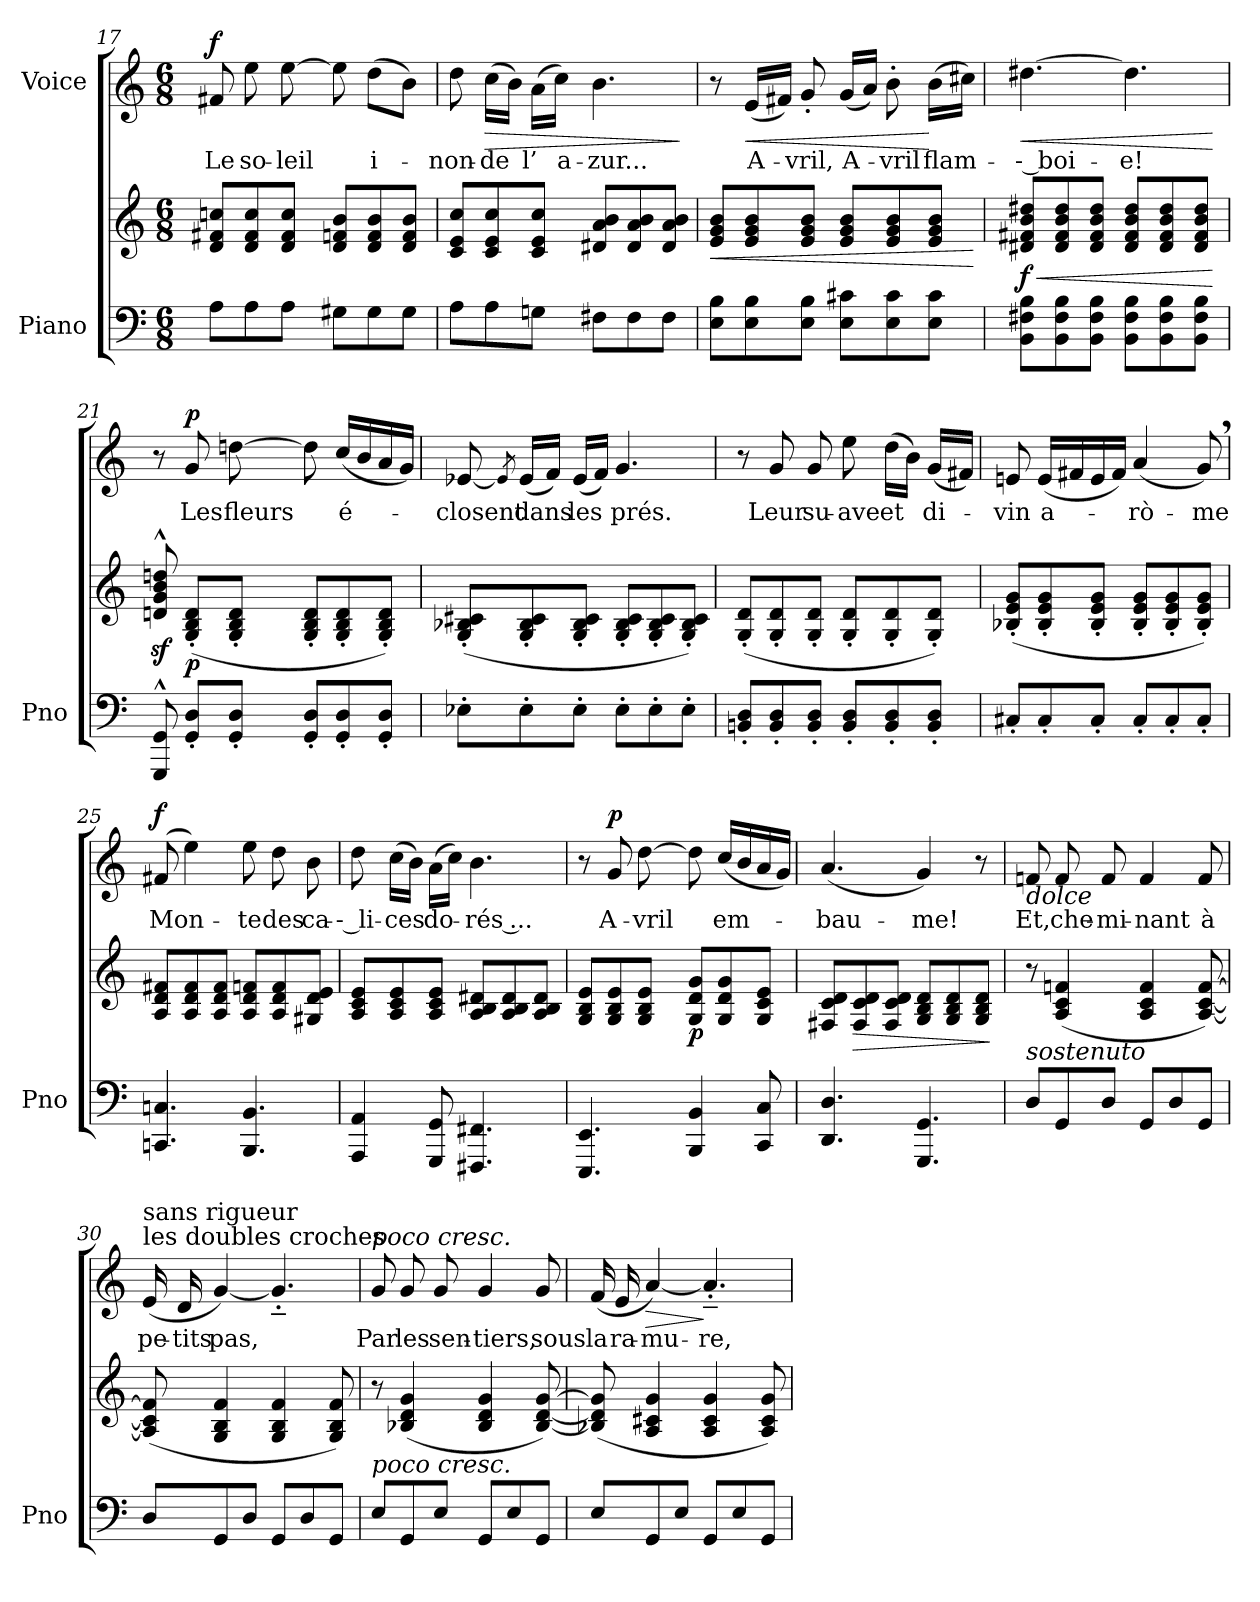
**kern	**kern	**dynam	**kern	**text	**dynam
*part2	*part2	*part2	*part1	*part1	*part1
*staff3	*staff2	*staff2/3	*staff1	*staff1	*staff1
*I"Piano	*	*	*I"Voice	*	*
*I'Pno	*	*	*	*	*
!!LO:LB:g=z
*clefF4	*clefG2	*	*clefG2	*	*
*k[]	*k[]	*	*k[]	*	*
*M6/8	*M6/8	*	*M6/8	*	*
=17	=17	=17	=17	=17	=17
!	!	!LO:DY:b	!	!LO:LY:b	!
!	!	!LO:DY:n=1:b	!	!	!LO:DY:a
8A\L	8d/ 8f#X/ 8ccn/L	f other-dynamics	8f#X/	Le	f
!	!	!	!	!LO:LY:b	!
8A\	8d/ 8f#/ 8cc/	.	8ee\	so-	.
!	!	!	!	!LO:LY:b	!
8A\J	8d/ 8f#/ 8cc/J	.	[8ee\	-leil	.
8G#X\L	8d/ 8fn/ 8b/L	.	8ee\]	.	.
!	!	!	!	!LO:LY:b	!
8G#\	8d/ 8f/ 8b/	.	(8dd\L	i-	.
8G#\J	8d/ 8f/ 8b/J	.	8b\J)	.	.
=18	=18	=18	=18	=18	=18
!	!	!	!	!LO:LY:b	!
8A\L	8c/ 8e/ 8cc/L	.	8dd\	-non-	.
!	!	!	!	!LO:LY:b	!LO:HP:b
8A\	8c/ 8e/ 8cc/	.	(16cc\LL	-de	>
.	.	.	16b\JJ)	.	.
!	!	!	!	!LO:LY:b	!
8Gnj\J	8c/ 8e/ 8cc/J	.	(16a\LL	l’	.
!	!	!	!	!LO:LY:b	!
.	.	.	16cc\JJ)	a-	.
!	!	!	!	!LO:LY:b	!
8F#X\L	8d#X/ 8a/ 8b/L	.	4.b\	-zur...	.
8F#\	8d#/ 8a/ 8b/	.	.	.	.
8F#\J	8d#/ 8a/ 8b/J	.	.	.	.
.	.	.	.	.	]
=19	=19	=19	=19	=19	=19
!	!	!LO:HP:b	!	!	!
8E\ 8B\L	8e/ 8g/ 8b/L	<	8r	.	.
!	!	!	!	!LO:LY:b	!LO:HP:b
8E\ 8B\	8e/ 8g/ 8b/	.	(16e/LL	A-	<
.	.	.	16f#X/JJ)	.	.
!	!	!	!	!LO:LY:b	!
8E\ 8B\J	8e/ 8g/ 8b/J	.	8g'>/	-vril,	.
!	!	!	!	!LO:LY:b	!
8E\ 8c#X\L	8e/ 8g/ 8b/L	.	(16g/LL	A-	.
.	.	.	16a/JJ)	.	.
!	!	!	!	!LO:LY:b	!
8E\ 8c#\	8e/ 8g/ 8b/	.	8b'\	-vril	.
!	!	!	!	!LO:LY:b	!LO:DY:n=1:a
!	!	!	!	!	!LO:DY:n=2:a
8E\ 8c#\J	8e/ 8g/ 8b/J	.	(16b\LL	flam-	[ other-dynamics f
.	.	.	16cc#X\JJ)	.	.
.	.	[	.	.	.
!!LO:LB:g=z
=20	=20	=20	=20	=20	=20
!	!	!LO:HP:b	!	!LO:LY:b	!LO:HP:b
!	!	!LO:DY:n=1:b	!	!	!
8BB\ 8F#X\ 8B\L	8d#X/ 8f#X/ 8b/ 8dd#X/L	< f	[4.dd#X\	-- boi-	<
8BB\ 8F#\ 8B\	8d#/ 8f#/ 8b/ 8dd#/	.	.	.	.
8BB\ 8F#\ 8B\J	8d#/ 8f#/ 8b/ 8dd#/J	.	.	.	.
!	!	!	!	!LO:LY:b	!
8BB\ 8F#\ 8B\L	8d#/ 8f#/ 8b/ 8dd#/L	.	4.dd#\]	-e!	.
8BB\ 8F#\ 8B\	8d#/ 8f#/ 8b/ 8dd#/	.	.	.	.
8BB\ 8F#\ 8B\J	8d#/ 8f#/ 8b/ 8dd#/J	.	.	.	.
.	.	[	.	.	[
=21	=21	=21	=21	=21	=21
8GGG/^^ 8GG/^^	8dn/z<^^ 8g/z<^^ 8b/z<^^ 8ddn/z<^^	.	8r	.	.
!	!	!LO:DY:b	!	!LO:LY:b	!LO:DY:a
8GG/' 8D/'L	(8G/' 8B/' 8d/'L	p	8g/	Les	p
!	!	!	!	!LO:LY:b	!
8GG/' 8D/'J	8G/' 8B/' 8d/'J	.	[8ddn\	fleurs	.
8GG/' 8D/'L	8G/' 8B/' 8d/'L	.	8dd\]	.	.
!	!	!	!	!LO:LY:b	!
8GG/' 8D/'	8G/' 8B/' 8d/'	.	(16cc/LL	é-	.
.	.	.	16b/	.	.
8GG/' 8D/'J	8G/' 8B/' 8d/'J)	.	16a/	.	.
.	.	.	16g/JJ)	.	.
=22	=22	=22	=22	=22	=22
!	!	!	!	!LO:LY:b	!
8E-X'\L	(8G/' 8B-X/' 8c#X/'L	.	[8e-X/	-closent	.
.	.	.	8qe-/]	.	.
!	!	!	!	!LO:LY:b	!
8E-'\	8G/' 8B-/' 8c#/'	.	(16e-/LL	dans	.
.	.	.	16f/JJ)	.	.
!	!	!	!	!LO:LY:b	!
8E-'\J	8G/' 8B-/' 8c#/'J	.	(16e-/LL	les	.
.	.	.	16f/JJ)	.	.
!	!	!	!	!LO:LY:b	!
8E-'\L	8G/' 8B-/' 8c#/'L	.	4.g/	prés.	.
8E-'\	8G/' 8B-/' 8c#/'	.	.	.	.
8E-'\J	8G/' 8B-/' 8c#/'J)	.	.	.	.
!!LO:PB:g=z
=23	=23	=23	=23	=23	=23
8BBn/' 8D/'L	(8G/' 8d/'L	.	8r	.	.
!	!	!	!	!LO:LY:b	!
8BB/' 8D/'	8G/' 8d/'	.	8g/	Leur	.
!	!	!	!	!LO:LY:b	!
8BB/' 8D/'J	8G/' 8d/'J	.	8g/	su-	.
!	!	!	!	!LO:LY:b	!
8BB/' 8D/'L	8G/' 8d/'L	.	8ee\	-ave	.
!	!	!	!	!LO:LY:b	!
8BB/' 8D/'	8G/' 8d/'	.	(16dd\LL	et	.
.	.	.	16b\JJ)	.	.
!	!	!	!	!LO:LY:b	!
8BB/' 8D/'J	8G/' 8d/'J)	.	(16g/LL	di-	.
.	.	.	16f#X/JJ)	.	.
=24	=24	=24	=24	=24	=24
!	!	!	!	!LO:LY:b	!
8C#X'/L	(8B-X/' 8e/' 8g/'L	.	8en/	-vin	.
!	!	!	!	!LO:LY:b	!
8C#'/	8B-/' 8e/' 8g/'	.	(16e/LL	a-	.
.	.	.	16f#X/	.	.
8C#'/J	8B-/' 8e/' 8g/'J	.	16e/	.	.
.	.	.	16f#/JJ)	.	.
!	!	!	!	!LO:LY:b	!
8C#'/L	8B-/' 8e/' 8g/'L	.	(4a/	-rò-	.
8C#'/	8B-/' 8e/' 8g/'	.	.	.	.
!	!	!	!	!LO:LY:b	!
8C#'/J	8B-/' 8e/' 8g/'J)	.	8g,/)	-me	.
=25	=25	=25	=25	=25	=25
!	!	!LO:DY:b	!	!LO:LY:b	!
!	!	!LO:DY:n=1:b	!	!	!LO:DY:a
4.CCn/ 4.Cn/	8A/ 8d/ 8f#X/L	f other-dynamics	(8f#X/	Mon-	f
.	8A/ 8d/ 8f#/	.	4ee\)	.	.
.	8A/ 8d/ 8f#/J	.	.	.	.
!	!	!	!	!LO:LY:b	!
4.BBB/ 4.BB/	8A/ 8d/ 8fn/L	.	8ee\	-te	.
!	!	!	!	!LO:LY:b	!
.	8A/ 8d/ 8f/	.	8dd\	des	.
!	!	!	!	!LO:LY:b	!
.	8G#X/ 8d/ 8e/J	.	8b\	ca-	.
!!LO:LB:g=z
=26	=26	=26	=26	=26	=26
!	!	!	!	!LO:LY:b	!
4AAA/ 4AA/	8A/ 8c/ 8e/L	.	8dd\	-- li-	.
!	!	!	!	!LO:LY:b	!
.	8A/ 8c/ 8e/	.	(16cc\LL	-ces	.
.	.	.	16b\JJ)	.	.
!	!	!	!	!LO:LY:b	!
8GGG/ 8GG/	8A/ 8c/ 8e/J	.	(16a\LL	do-	.
.	.	.	16cc\JJ)	.	.
!	!	!	!	!LO:LY:b	!
4.FFF#X/ 4.FF#X/	8A/ 8B/ 8d#X/L	.	4.b\	-rés ...	.
.	8A/ 8B/ 8d#/	.	.	.	.
.	8A/ 8B/ 8d#/J	.	.	.	.
=27	=27	=27	=27	=27	=27
4.EEE/ 4.EE/	8G/ 8B/ 8e/L	.	8r	.	.
!	!	!	!	!LO:LY:b	!LO:DY:a
.	8G/ 8B/ 8e/	.	8g/	A-	p
!	!	!	!	!LO:LY:b	!
.	8G/ 8B/ 8e/J	.	[8dd\	-vril	.
!	!	!LO:DY:b	!	!	!
4BBB/ 4BB/	8G/ 8d/ 8g/L	p	8dd\]	.	.
!	!	!	!	!LO:LY:b	!
.	8G/ 8d/ 8g/	.	(16cc/LL	em-	.
.	.	.	16b/	.	.
8CC/ 8C/	8G/ 8c/ 8e/J	.	16a/	.	.
.	.	.	16g/JJ)	.	.
=28	=28	=28	=28	=28	=28
!	!	!	!	!LO:LY:b	!
4.DD/ 4.D/	8F#X/ 8c/ 8d/L	.	(4.a/	-bau-	.
!	!	!LO:HP:b	!	!	!
.	8F#/ 8c/ 8d/	>	.	.	.
.	8F#/ 8c/ 8d/J	.	.	.	.
!	!	!	!	!LO:LY:b	!
4.GGG/ 4.GG/	8G/ 8B/ 8d/L	.	4g/)	-me!	.
.	8G/ 8B/ 8d/	.	.	.	.
.	8G/ 8B/ 8d/J	.	8r	.	.
.	.	]	.	.	.
!!LO:LB:g=z
=29	=29	=29	=29	=29	=29
!	!	!	!LO:TX:b:i:t=dolce	!	!
!	!LO:TX:b:i:t=sostenuto	!	!	!	!
!	!	!	!	!LO:LY:b	!
8D/L	8r	.	8fn/	Et,	.
!	!	!	!	!LO:LY:b	!
8GG/	(>4A/ 4c/ 4fn/	.	8f/	che-	.
!	!	!	!	!LO:LY:b	!
8D/J	.	.	8f/	-mi-	.
!	!	!	!	!LO:LY:b	!
8GG/L	4A/ 4c/ 4f/	.	4f/	-nant	.
8D/	.	.	.	.	.
!	!	!	!	!LO:LY:b	!
8GG/J	[8A/ [8c/ [8f/)	.	8f/	à	.
=30	=30	=30	=30	=30	=30
!	!	!	!LO:TX:a:t=les doubles croches	!	!
!	!	!	!LO:TX:a:t=sans rigueur	!	!
!	!	!	!	!LO:LY:b	!
8D/L	(>8A/] 8c/] 8f/]	.	(>16e/	pe-	.
!	!	!	!	!LO:LY:b	!
.	.	.	16d/	-tits	.
!	!	!	!	!LO:LY:b	!
8GG/	4G/ 4B/ 4f/	.	[4g/)	pas,	.
8D/J	.	.	.	.	.
8GG/L	4G/ 4B/ 4f/	.	4.g'~/]	.	.
8D/	.	.	.	.	.
8GG/J	8G/ 8B/ 8f/)	.	.	.	.
=31	=31	=31	=31	=31	=31
!	!	!	!LO:TX:a:i:t=poco cresc.	!	!
!	!LO:TX:b:i:t=poco cresc.	!	!	!	!
!	!	!	!	!LO:LY:b	!
8E/L	8r	.	8g/	Par	.
!	!	!	!	!LO:LY:b	!
8GG/	(>4B-X/ 4d/ 4g/	.	8g/	les	.
!	!	!	!	!LO:LY:b	!
8E/J	.	.	8g/	sen-	.
!	!	!	!	!LO:LY:b	!
8GG/L	4B-/ 4d/ 4g/	.	4g/	-tiers,	.
8E/	.	.	.	.	.
!	!	!	!	!LO:LY:b	!
8GG/J	[8B-/ [8d/ [8g/)	.	8g/	sous	.
!!LO:LB:g=z
=32	=32	=32	=32	=32	=32
!	!	!	!	!LO:LY:b	!
8E/L	(>8B-X/] 8d/] 8g/]	.	(>16f/	la	.
!	!	!	!	!LO:LY:b	!
.	.	.	16e/	ra-	.
!	!	!	!	!LO:LY:b	!LO:HP:b
8GG/	4A/ 4c#X/ 4g/	.	[4a/)	-mu-	>
8E/J	.	.	.	.	.
!	!	!	!	!LO:LY:b	!
8GG/L	4A/ 4c#/ 4g/	.	4.a'~/]	-re,	]
8E/	.	.	.	.	.
8GG/J	8A/ 8c#/ 8g/)	.	.	.	.
=	=	=	=	=	=
*-	*-	*-	*-	*-	*-
